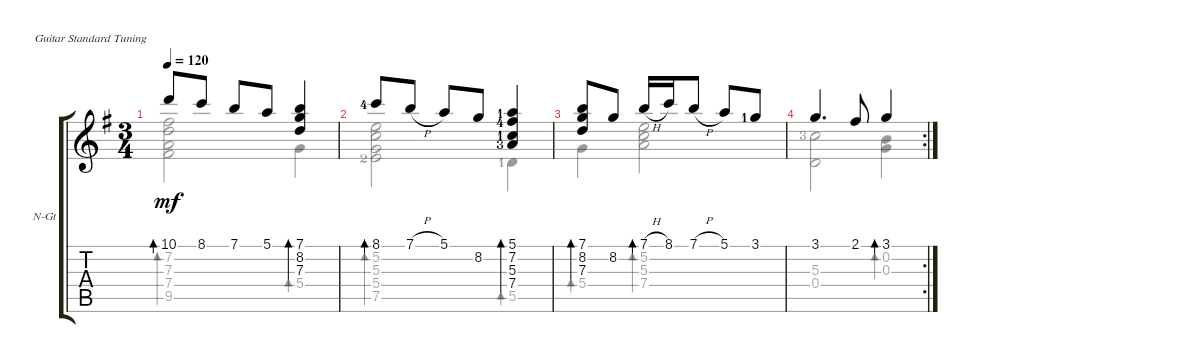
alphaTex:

\defaultSystemsLayout 4
\bracketExtendMode groupsimilarinstruments
\firstSystemTrackNameOrientation horizontal
\otherSystemsTrackNameOrientation horizontal
\track ("Nylon Guitar" "N-Gt") {instrument acousticguitarnylon}
\staff {score tabs}
\tuning (E4 B3 G3 D3 A2 E2)
\voice
\ts (3 4)
\tempo 120
\clef g2
\ks g
10.1.8{bd 30 dy mf} 8.1.8 7.1.8 5.1.8 (7.1 8.2 7.3).4{bd 30} |
8.1{lf 5}.8{bd 30} 7.1{h}.8 5.1.8 8.2.8 (5.1{lf 2} 7.2{lf 5} 5.3{lf 2} 7.4{lf 4}).4{bd 30} |
(7.1 8.2 7.3).8{bd 30} 8.2.8 7.1{h}.16{bd 30} 8.1.16 7.1{h}.8 5.1.8 3.1{lf 2}.8 |
\rc 2
3.1.4{d} 2.1.8 3.1.4{bd 30} |
|
\voice
\clef g2
\ottava regular
\simile none
\ks g
(9.5 7.4 7.3 7.2).2{bd 30 dy mf} 5.4.4{bd 30} |
(5.2 5.3 5.4 7.5{lf 3}).2{bd 30} 5.5{lf 2}.4{bd 30} |
5.4.4{bd 30} (7.4 5.3 5.2).2{bd 30} |
(0.4 5.3{lf 4}).2 (0.3 0.2).4{bd 30} |
|
